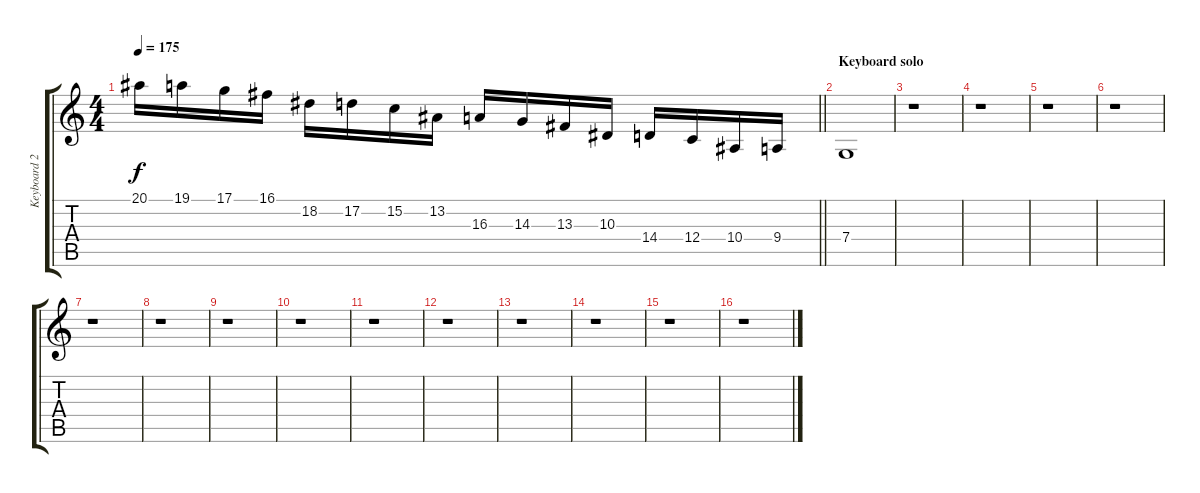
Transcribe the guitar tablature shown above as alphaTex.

\track ("Keyboard 2 (Harpsichord)" "Keyboard 2") {instrument harpsichord}
\staff {score tabs}
\tuning (D4 A3 F3 C3 G2 D2) {hide}
\ts (4 4)
\tempo 175
\clef g2
\barLineRight lightlight
\ks c
20.1.16{dy f volume 11 balance 12 instrument lead2sawtooth} 19.1.16 17.1.16 16.1.16 18.2.16 17.2.16 15.2.16 13.2.16 16.3.16 14.3.16 13.3.16 10.3.16 14.4.16 12.4.16 10.4.16 9.4.16 |
\section ("" "Keyboard solo")
7.4.1 |
r.1 |
r.1 |
r.1 |
r.1 |
r.1 |
r.1 |
r.1 |
r.1 |
r.1 |
r.1 |
r.1 |
r.1 |
r.1 |
r.1
